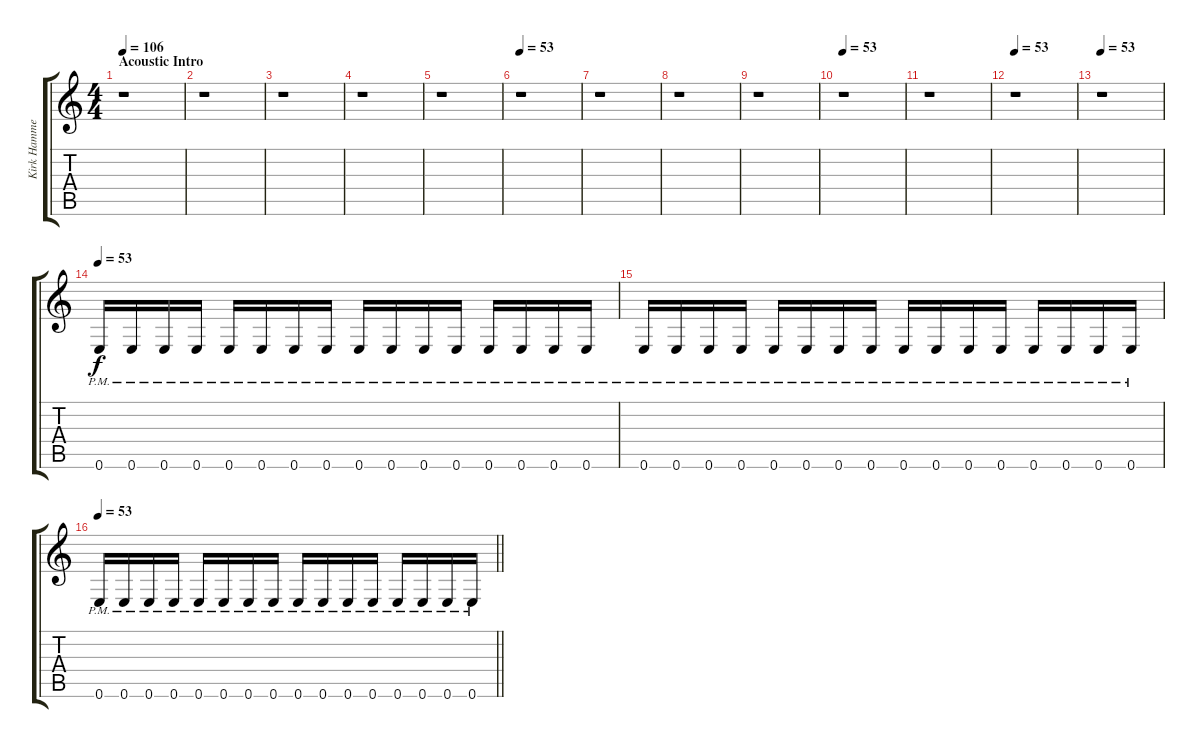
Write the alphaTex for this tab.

\track ("Kirk Hammett" "Kirk Hamme") {instrument distortionguitar}
\staff {score tabs}
\tuning (E4 B3 G3 D3 A2 E2) {hide}
\ts (4 4)
\section ("" "Acoustic Intro")
\tempo 106
\tempo 53
\tempo 106
\clef g2
\ks c
r.1{dy f instrument distortionguitar} |
r.1 |
r.1 |
r.1 |
r.1 |
\tempo 53
r.1 |
r.1 |
r.1 |
r.1 |
\tempo 53
r.1 |
r.1 |
\tempo 53
r.1 |
\tempo 53
r.1{volume 0} |
\tempo 53
0.6{pm}.16{volume 8} 0.6{pm}.16 0.6{pm}.16 0.6{pm}.16 0.6{pm}.16 0.6{pm}.16 0.6{pm}.16 0.6{pm}.16 0.6{pm}.16 0.6{pm}.16 0.6{pm}.16 0.6{pm}.16 0.6{pm}.16 0.6{pm}.16 0.6{pm}.16 0.6{pm}.16 |
0.6{pm}.16{volume 16} 0.6{pm}.16 0.6{pm}.16 0.6{pm}.16 0.6{pm}.16 0.6{pm}.16 0.6{pm}.16 0.6{pm}.16 0.6{pm}.16 0.6{pm}.16 0.6{pm}.16 0.6{pm}.16 0.6{pm}.16 0.6{pm}.16 0.6{pm}.16 0.6{pm}.16 |
\tempo 53
\barLineRight lightlight
0.6{pm}.16 0.6{pm}.16 0.6{pm}.16 0.6{pm}.16 0.6{pm}.16 0.6{pm}.16 0.6{pm}.16 0.6{pm}.16 0.6{pm}.16 0.6{pm}.16 0.6{pm}.16 0.6{pm}.16 0.6{pm}.16 0.6{pm}.16 0.6{pm}.16 0.6{pm}.16
